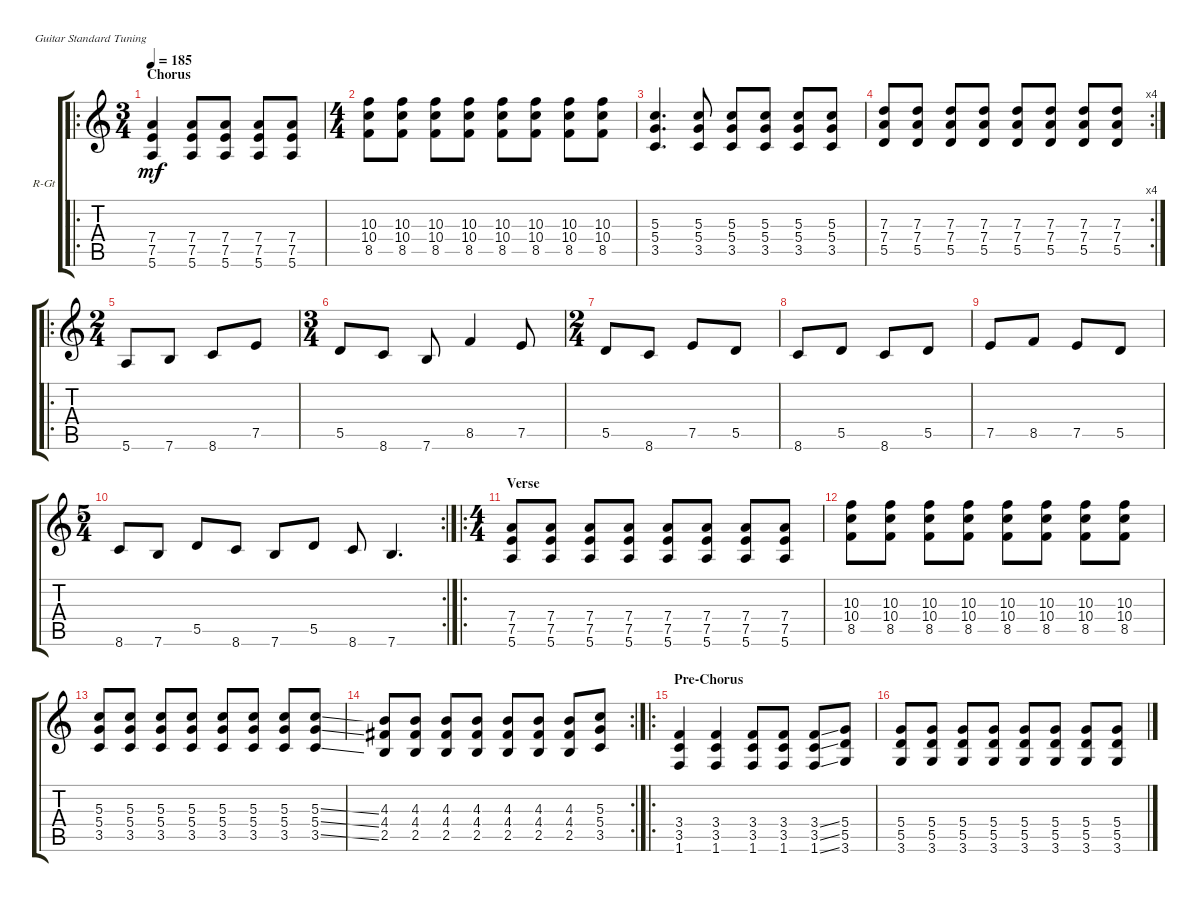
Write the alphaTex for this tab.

\defaultSystemsLayout 4
\bracketExtendMode groupsimilarinstruments
\firstSystemTrackNameOrientation horizontal
\otherSystemsTrackNameOrientation horizontal
\track ("Rhythm" "R-Gt") {instrument acousticguitarsteel}
\staff {score tabs}
\tuning (E4 B3 G3 D3 A2 E2)
\ro
\ts (3 4)
\section ("" "Chorus")
\tempo 185
\clef g2
\ks c
(7.5 7.4 5.6).4{dy mf} (7.4 7.5 5.6).8 (7.5 7.4 5.6).8 (7.4 7.5 5.6).8 (7.5 7.4 5.6).8 |
\ts (4 4)
(10.4 8.5 10.3).8 (10.4 8.5 10.3).8 (10.4 8.5 10.3).8 (10.4 8.5 10.3).8 (10.4 8.5 10.3).8 (10.4 8.5 10.3).8 (10.4 8.5 10.3).8 (8.5 10.4 10.3).8 |
(3.5 5.4 5.3).4{d} (3.5 5.4 5.3).8 (3.5 5.4 5.3).8 (3.5 5.4 5.3).8 (3.5 5.4 5.3).8 (5.3 5.4 3.5).8 |
\rc 4
(5.5 7.4 7.3).8 (5.5 7.4 7.3).8 (5.5 7.4 7.3).8 (5.5 7.4 7.3).8 (5.5 7.4 7.3).8 (5.5 7.4 7.3).8 (5.5 7.4 7.3).8 (5.5 7.4 7.3).8 |
\ro
\ts (2 4)
5.6.8 7.6.8 8.6.8 7.5.8 |
\ts (3 4)
5.5.8 8.6.8 7.6.8 8.5.4 7.5.8 |
\ts (2 4)
5.5.8 8.6.8 7.5.8 5.5.8 |
8.6.8 5.5.8 8.6.8 5.5.8 |
7.5.8 8.5.8 7.5.8 5.5.8 |
\rc 2
\ts (5 4)
8.6.8 7.6.8 5.5.8 8.6.8 7.6.8 5.5.8 8.6.8 7.6.4{d} |
\ro
\ts (4 4)
\section ("" "Verse")
(7.5 7.4 5.6).8 (7.5 7.4 5.6).8 (7.5 7.4 5.6).8 (7.5 7.4 5.6).8 (7.5 7.4 5.6).8 (7.5 7.4 5.6).8 (7.5 7.4 5.6).8 (7.5 7.4 5.6).8 |
(8.5 10.4 10.3).8 (8.5 10.4 10.3).8 (10.3 10.4 8.5).8 (8.5 10.4 10.3).8 (8.5 10.4 10.3).8 (8.5 10.4 10.3).8 (10.3 10.4 8.5).8 (8.5 10.4 10.3).8 |
(3.5 5.4 5.3).8 (3.5 5.4 5.3).8 (3.5 5.4 5.3).8 (3.5 5.4 5.3).8 (3.5 5.4 5.3).8 (3.5 5.4 5.3).8 (3.5 5.4 5.3).8 (3.5{ss} 5.4{ss} 5.3{ss}).8 |
\rc 2
(2.5 4.4 4.3).8 (4.3 4.4 2.5).8 (2.5 4.4 4.3).8 (4.3 4.4 2.5).8 (2.5 4.4 4.3).8 (4.3 4.4 2.5).8 (2.5 4.4 4.3).8 (5.3 5.4 3.5).8 |
\ro
\section ("" "Pre-Chorus")
(1.6 3.5 3.4).4 (1.6 3.5 3.4).4 (1.6 3.4 3.5).8 (1.6 3.4 3.5).8 (1.6{ss} 3.4{ss} 3.5{ss}).8 (3.6 5.5 5.4).8 |
(3.6 5.5 5.4).8 (3.6 5.5 5.4).8 (3.6 5.5 5.4).8 (3.6 5.5 5.4).8 (3.6 5.5 5.4).8 (3.6 5.5 5.4).8 (3.6 5.5 5.4).8 (5.4 5.5 3.6).8
